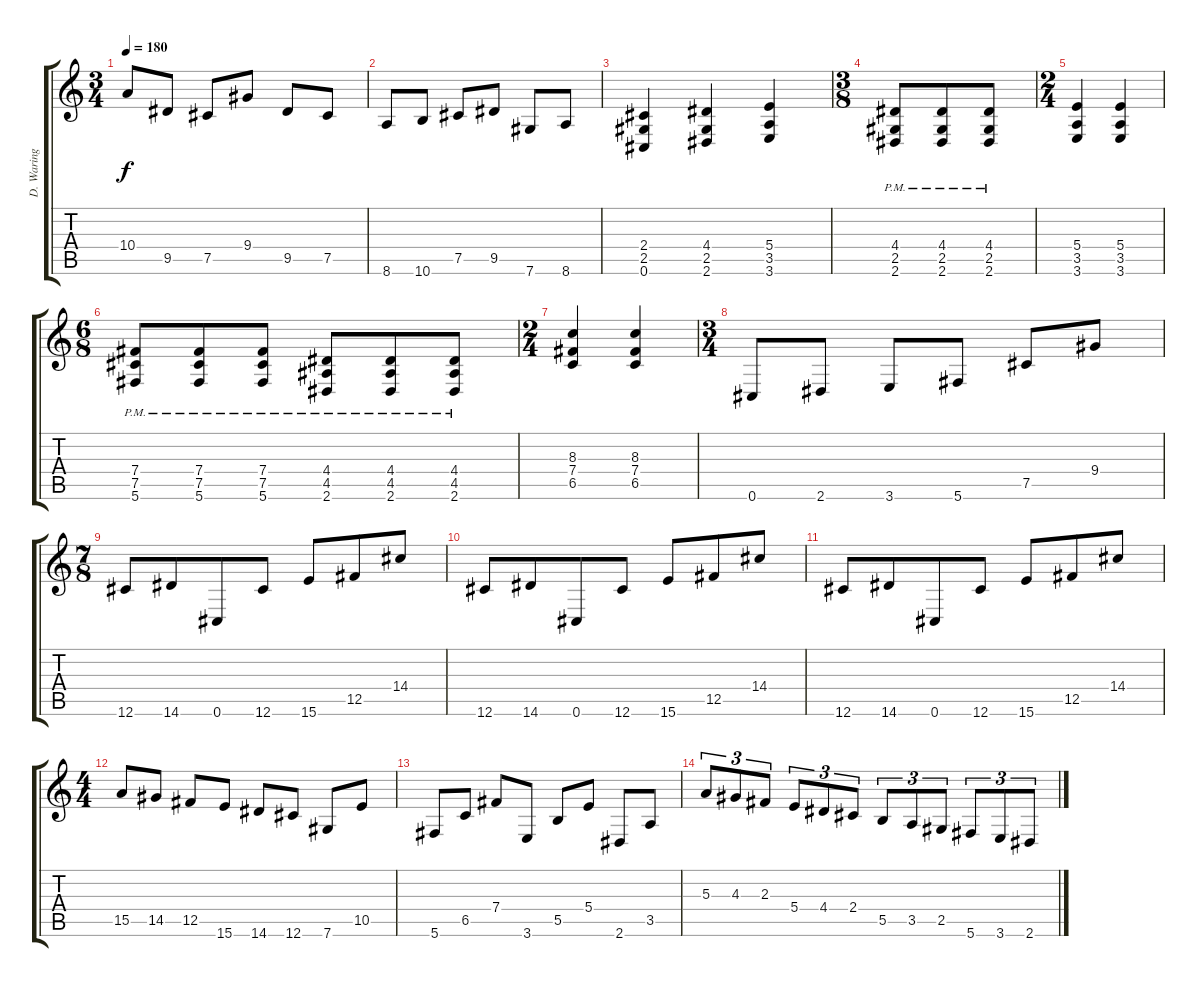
\track ("D. Waring Gtr." "D. Waring ") {instrument distortionguitar}
\staff {score tabs}
\tuning (Db4 Ab3 E3 B2 Gb2 Db2) {hide}
\ts (3 4)
\tempo 180
\clef g2
\ks c
10.4.8{dy f} 9.5.8 7.5.8 9.4.8 9.5.8 7.5.8 |
8.6.8 10.6.8 7.5.8 9.5.8 7.6.8 8.6.8 |
(2.4 2.5 0.6).4 (4.4 2.5 2.6).4 (5.4 3.5 3.6).4 |
\ts (3 8)
(4.4{pm} 2.5{pm} 2.6{pm}).8 (4.4{pm} 2.5{pm} 2.6{pm}).8 (4.4{pm} 2.5{pm} 2.6{pm}).8 |
\ts (2 4)
(5.4 3.5 3.6).4 (5.4 3.5 3.6).4 |
\ts (6 8)
(7.4{pm} 7.5{pm} 5.6{pm}).8 (7.4{pm} 7.5{pm} 5.6{pm}).8 (7.4{pm} 7.5{pm} 5.6{pm}).8 (4.4{pm} 4.5{pm} 2.6{pm}).8 (4.4{pm} 4.5{pm} 2.6{pm}).8 (4.4{pm} 4.5{pm} 2.6{pm}).8 |
\ts (2 4)
(8.3 7.4 6.5).4 (8.3 7.4 6.5).4 |
\ts (3 4)
0.6.8 2.6.8 3.6.8 5.6.8 7.5.8 9.4.8 |
\ts (7 8)
12.6.8 14.6.8 0.6.8 12.6.8 15.6.8 12.5.8 14.4.8 |
12.6.8 14.6.8 0.6.8 12.6.8 15.6.8 12.5.8 14.4.8 |
12.6.8 14.6.8 0.6.8 12.6.8 15.6.8 12.5.8 14.4.8 |
\ts (4 4)
15.5.8 14.5.8 12.5.8 15.6.8 14.6.8 12.6.8 7.6.8 10.5.8 |
5.6.8 6.5.8 7.4.8 3.6.8 5.5.8 5.4.8 2.6.8 3.5.8 |
5.3.8{tu (3 2)} 4.3.8{tu (3 2)} 2.3.8{tu (3 2)} 5.4.8{tu (3 2)} 4.4.8{tu (3 2)} 2.4.8{tu (3 2)} 5.5.8{tu (3 2)} 3.5.8{tu (3 2)} 2.5.8{tu (3 2)} 5.6.8{tu (3 2)} 3.6.8{tu (3 2)} 2.6.8{tu (3 2)}
